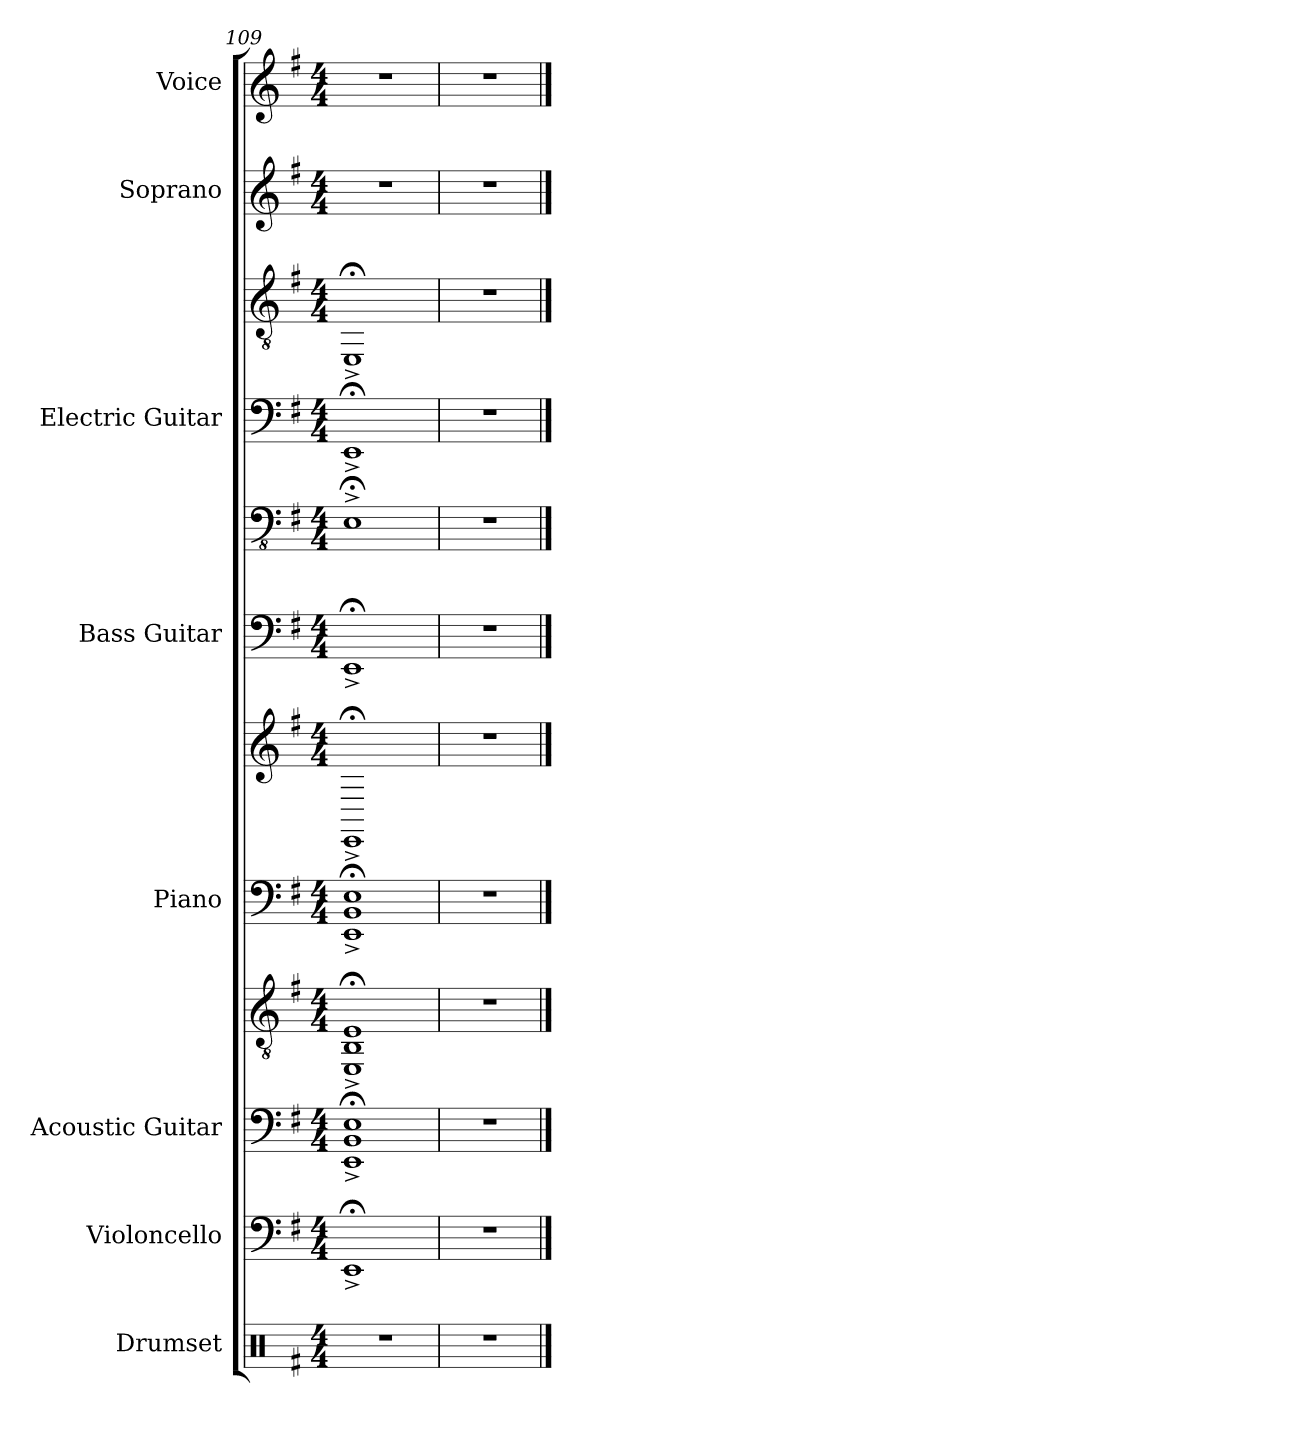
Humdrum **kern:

**kern	**kern	**kern	**kern	**kern	**kern	**kern	**kern	**kern	**kern	**kern	**kern
*part8	*part7	*part6	*part6	*part5	*part5	*part4	*part4	*part3	*part3	*part2	*part1
*staff12	*staff11	*staff10	*staff9	*staff8	*staff7	*staff6	*staff5	*staff4	*staff3	*staff2	*staff1
*I"Drumset	*I"Violoncello	*I"Acoustic Guitar	*	*I"Piano	*	*I"Bass Guitar	*	*I"Electric Guitar	*	*I"Soprano	*I"Voice
*I'Drs.	*I'Vc.	*I'Guit.	*	*I'Pno.	*	*I'B. Guit.	*	*I'El. Guit.	*	*I'S.	*I'Vo.
*clefX	*clefF4	*	*clefGv2	*clefF4	*clefG2	*	*clefFv4	*	*clefGv2	*clefG2	*clefG2
*k[f#]	*k[f#]	*k[f#]	*k[f#]	*k[f#]	*k[f#]	*k[f#]	*k[f#]	*k[f#]	*k[f#]	*k[f#]	*k[f#]
*M4/4	*M4/4	*M4/4	*M4/4	*M4/4	*M4/4	*M4/4	*M4/4	*M4/4	*M4/4	*M4/4	*M4/4
=109	=109	=109	=109	=109	=109	=109	=109	=109	=109	=109	=109
1r	1EE;<^	1EE;<^ 1BB;<^ 1E;<^	1EE;<^ 1BB;<^ 1E;<^	1EE;<^ 1BB;<^ 1E;<^	1EE;<^	1EE;<^	1EE;<^	1EE;<^	1EE;<^	1r	1r
=110	=110	=110	=110	=110	=110	=110	=110	=110	=110	=110	=110
1r	1r	1r	1r	1r	1r	1r	1r	1r	1r	1r	1r
==	==	==	==	==	==	==	==	==	==	==	==
*-	*-	*-	*-	*-	*-	*-	*-	*-	*-	*-	*-
